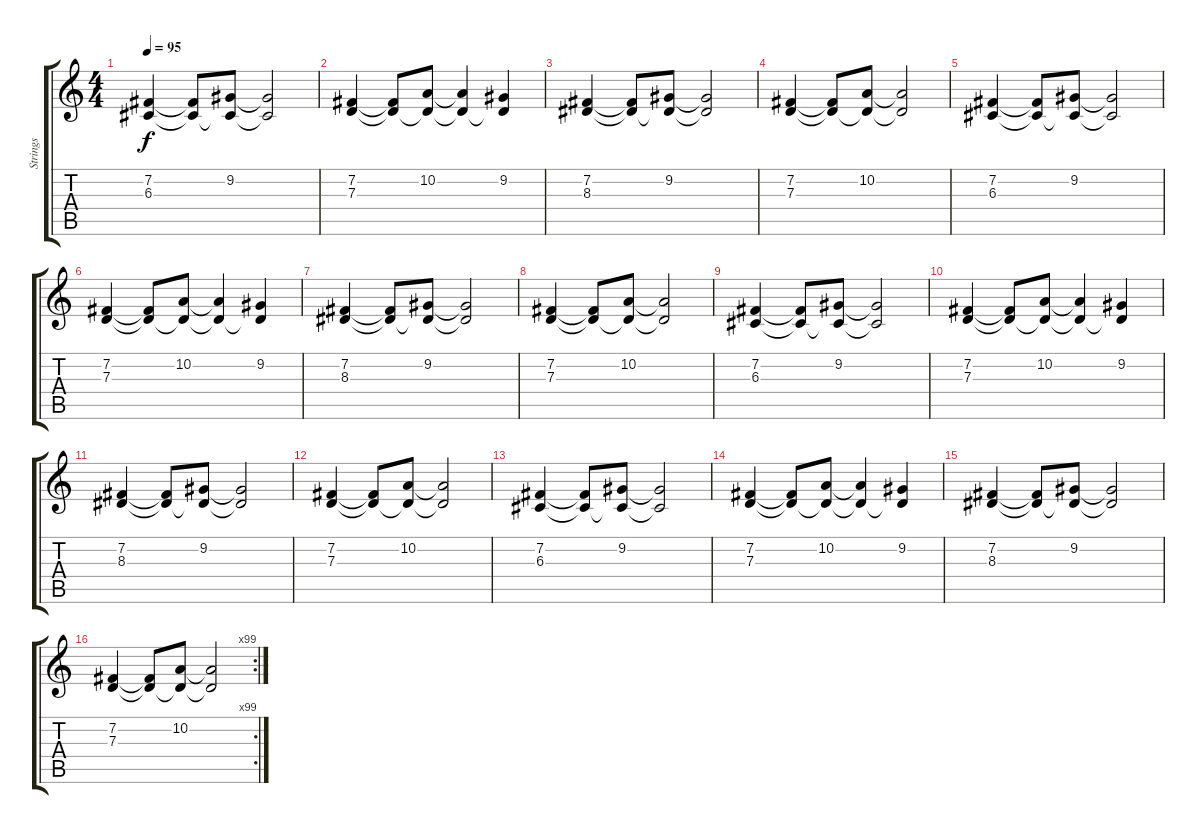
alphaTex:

\track ("Strings" "Strings") {instrument stringensemble1}
\staff {score tabs}
\tuning (E4 B3 G3 D3 A2 E2) {hide}
\ts (4 4)
\tempo 95
\clef g2
\ks c
(7.2 6.3).4{dy f} (7.2{t} 6.3{t}).8 (9.2 6.3{t}).8 (9.2{t} 6.3{t}).2 |
(7.2 7.3).4 (7.2{t} 7.3{t}).8 (10.2 7.3{t}).8 (10.2{t} 7.3{t}).4 (9.2 7.3{t}).4 |
(7.2 8.3).4 (7.2{t} 8.3{t}).8 (9.2 8.3{t}).8 (9.2{t} 8.3{t}).2 |
(7.2 7.3).4 (7.2{t} 7.3{t}).8 (10.2 7.3{t}).8 (10.2{t} 7.3{t}).2 |
(7.2 6.3).4 (7.2{t} 6.3{t}).8 (9.2 6.3{t}).8 (9.2{t} 6.3{t}).2 |
(7.2 7.3).4 (7.2{t} 7.3{t}).8 (10.2 7.3{t}).8 (10.2{t} 7.3{t}).4 (9.2 7.3{t}).4 |
(7.2 8.3).4 (7.2{t} 8.3{t}).8 (9.2 8.3{t}).8 (9.2{t} 8.3{t}).2 |
(7.2 7.3).4 (7.2{t} 7.3{t}).8 (10.2 7.3{t}).8 (10.2{t} 7.3{t}).2 |
(7.2 6.3).4 (7.2{t} 6.3{t}).8 (9.2 6.3{t}).8 (9.2{t} 6.3{t}).2 |
(7.2 7.3).4 (7.2{t} 7.3{t}).8 (10.2 7.3{t}).8 (10.2{t} 7.3{t}).4 (9.2 7.3{t}).4 |
(7.2 8.3).4 (7.2{t} 8.3{t}).8 (9.2 8.3{t}).8 (9.2{t} 8.3{t}).2 |
(7.2 7.3).4 (7.2{t} 7.3{t}).8 (10.2 7.3{t}).8 (10.2{t} 7.3{t}).2 |
(7.2 6.3).4 (7.2{t} 6.3{t}).8 (9.2 6.3{t}).8 (9.2{t} 6.3{t}).2 |
(7.2 7.3).4 (7.2{t} 7.3{t}).8 (10.2 7.3{t}).8 (10.2{t} 7.3{t}).4 (9.2 7.3{t}).4 |
(7.2 8.3).4 (7.2{t} 8.3{t}).8 (9.2 8.3{t}).8 (9.2{t} 8.3{t}).2 |
\rc 99
(7.2 7.3).4 (7.2{t} 7.3{t}).8 (10.2 7.3{t}).8 (10.2{t} 7.3{t}).2
